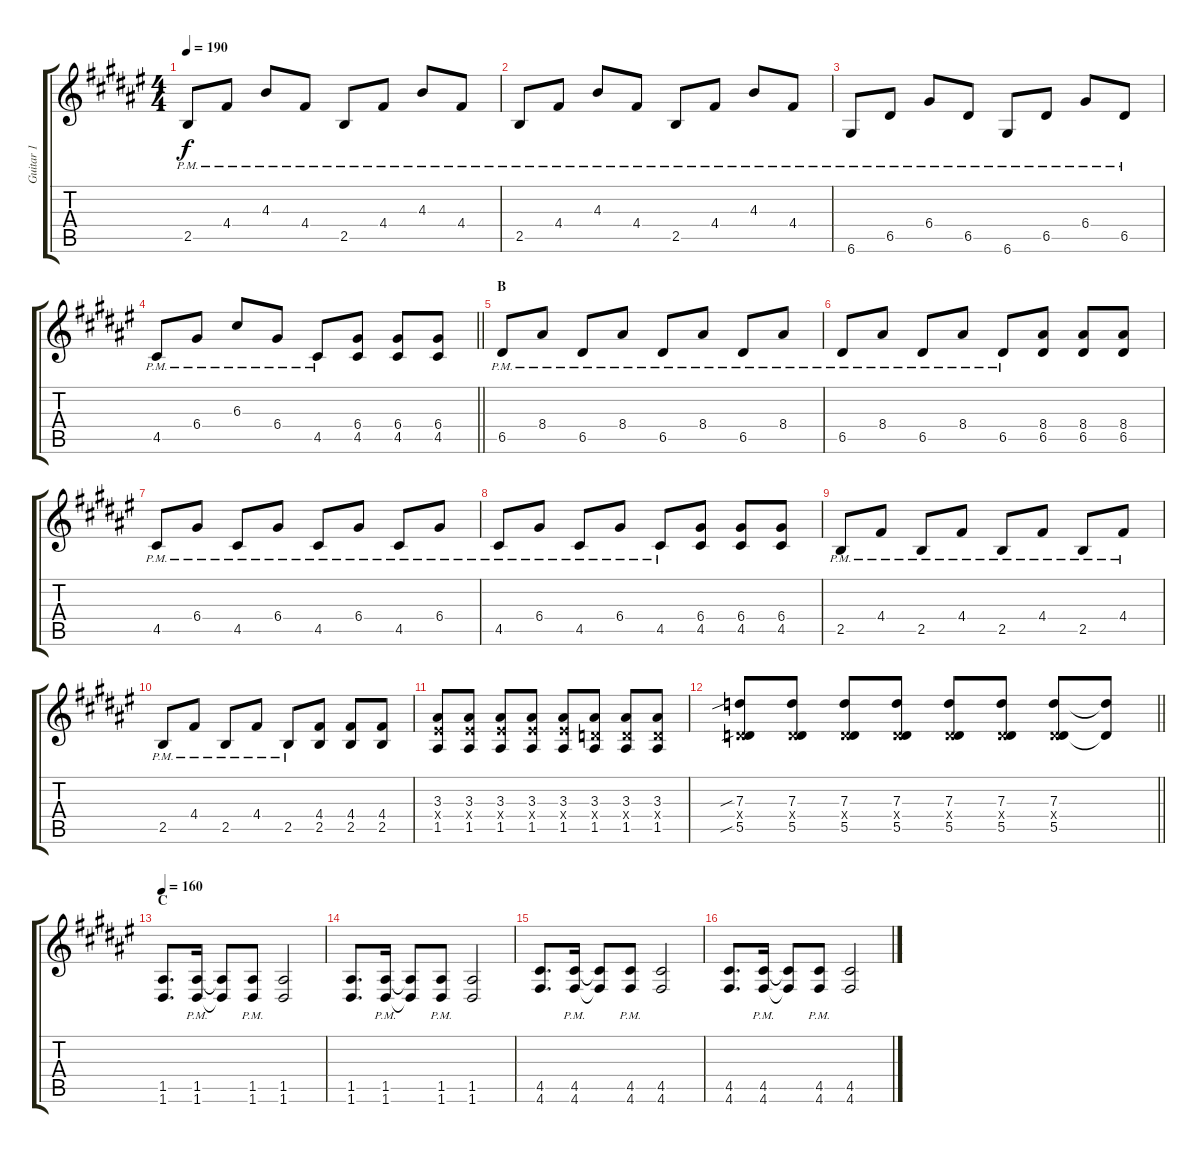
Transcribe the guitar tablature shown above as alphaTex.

\track ("Guitar 1" "Guitar 1") {instrument overdrivenguitar}
\staff {score tabs}
\tuning (E4 B3 G3 D3 A2 D2) {hide}
\ts (4 4)
\tempo 190
\clef g2
\ks f#
2.5{pm}.8{dy f} 4.4{pm}.8 4.3{pm}.8 4.4{pm}.8 2.5{pm}.8 4.4{pm}.8 4.3{pm}.8 4.4{pm}.8 |
2.5{pm}.8 4.4{pm}.8 4.3{pm}.8 4.4{pm}.8 2.5{pm}.8 4.4{pm}.8 4.3{pm}.8 4.4{pm}.8 |
6.6{pm}.8 6.5{pm}.8 6.4{pm}.8 6.5{pm}.8 6.6{pm}.8 6.5{pm}.8 6.4{pm}.8 6.5{pm}.8 |
\barLineRight lightlight
4.5{pm}.8 6.4{pm}.8 6.3{pm}.8 6.4{pm}.8 4.5{pm}.8 (6.4 4.5).8 (6.4 4.5).8 (6.4 4.5).8 |
\section ("" "B")
6.5{pm}.8 8.4{pm}.8 6.5{pm}.8 8.4{pm}.8 6.5{pm}.8 8.4{pm}.8 6.5{pm}.8 8.4{pm}.8 |
6.5{pm}.8 8.4{pm}.8 6.5{pm}.8 8.4{pm}.8 6.5{pm}.8 (8.4 6.5).8 (8.4 6.5).8 (8.4 6.5).8 |
4.5{pm}.8 6.4{pm}.8 4.5{pm}.8 6.4{pm}.8 4.5{pm}.8 6.4{pm}.8 4.5{pm}.8 6.4{pm}.8 |
4.5{pm}.8 6.4{pm}.8 4.5{pm}.8 6.4{pm}.8 4.5{pm}.8 (6.4 4.5).8 (6.4 4.5).8 (6.4 4.5).8 |
2.5{pm}.8 4.4{pm}.8 2.5{pm}.8 4.4{pm}.8 2.5{pm}.8 4.4{pm}.8 2.5{pm}.8 4.4{pm}.8 |
2.5{pm}.8 4.4{pm}.8 2.5{pm}.8 4.4{pm}.8 2.5{pm}.8 (4.4 2.5).8 (4.4 2.5).8 (4.4 2.5).8 |
(3.3 3.4{x} 1.5).8 (3.3 3.4{x} 1.5).8 (3.3 3.4{x} 1.5).8 (3.3 3.4{x} 1.5).8 (3.3 3.4{x} 1.5).8 (3.3 0.4{x} 1.5).8 (3.3 0.4{x} 1.5).8 (3.3 0.4{x} 1.5).8 |
\barLineRight lightlight
(7.3{sib} 0.4{x} 5.5{sib}).8 (7.3 0.4{x} 5.5).8 (7.3 0.4{x} 5.5).8 (7.3 0.4{x} 5.5).8 (7.3 0.4{x} 5.5).8 (7.3 0.4{x} 5.5).8 (7.3 0.4{x} 5.5).8 (7.3{t} 5.5{t}).8 |
\section ("" "C")
\tempo 160
(1.5 1.6).8{d} (1.5{pm} 1.6{pm}).16 (1.5{t} 1.6{t}).8 (1.5{pm} 1.6{pm}).8 (1.5 1.6).2 |
(1.5 1.6).8{d} (1.5{pm} 1.6{pm}).16 (1.5{t} 1.6{t}).8 (1.5{pm} 1.6{pm}).8 (1.5 1.6).2 |
(4.5 4.6).8{d} (4.5{pm} 4.6{pm}).16 (4.5{t} 4.6{t}).8 (4.5{pm} 4.6{pm}).8 (4.5 4.6).2 |
(4.5 4.6).8{d} (4.5{pm} 4.6{pm}).16 (4.5{t} 4.6{t}).8 (4.5{pm} 4.6{pm}).8 (4.5 4.6).2
